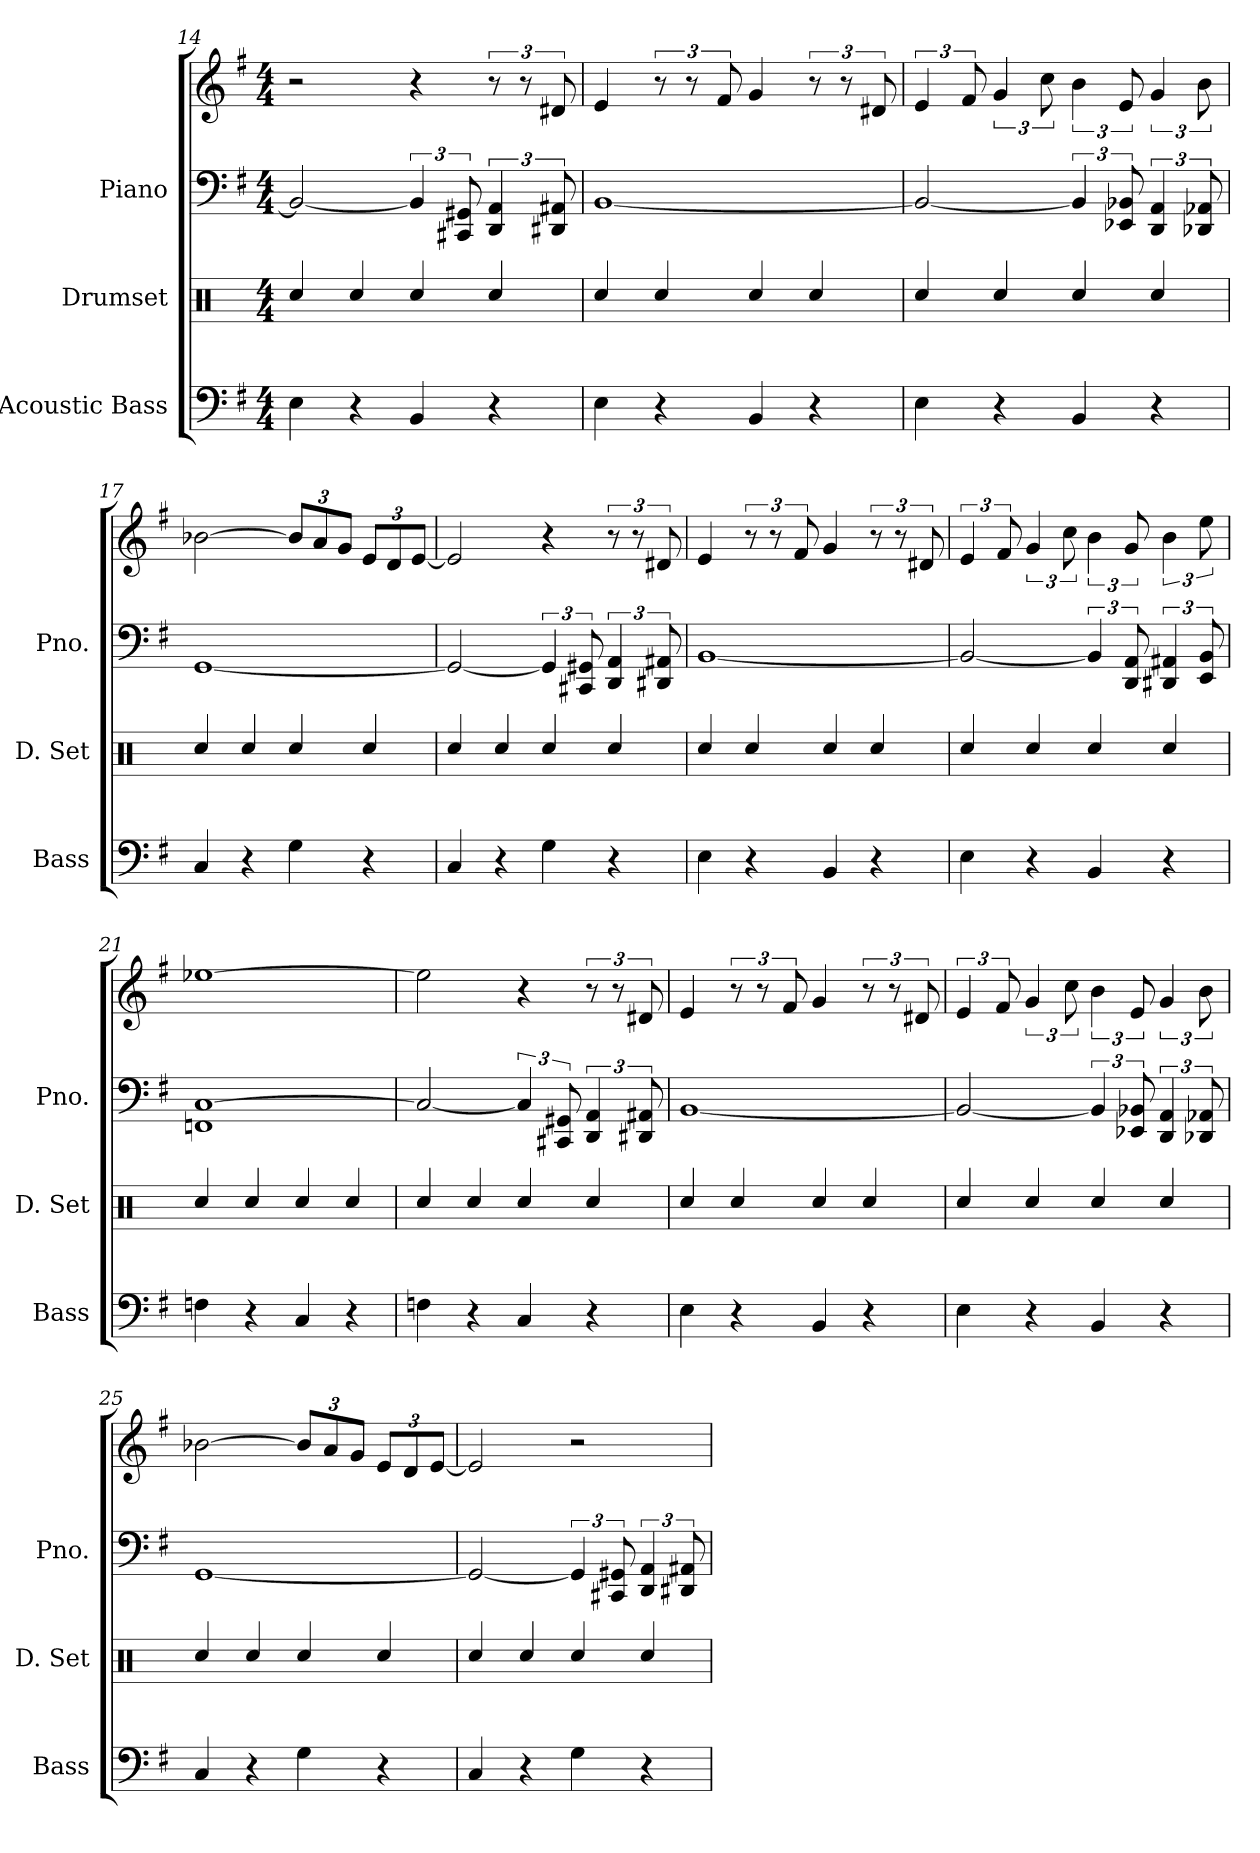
**kern	**kern	**kern	**kern
*part3	*part2	*part1	*part1
*staff4	*staff3	*staff2	*staff1
*I"Acoustic Bass	*I"Drumset	*I"Piano	*
*I'Bass	*I'D. Set	*I'Pno.	*
*clefF4	*clefX	*clefF4	*clefG2
*ITrd7c12	*	*	*
*k[f#]	*k[]	*k[f#]	*k[f#]
*M4/4	*M4/4	*M4/4	*M4/4
=14	=14	=14	=14
4EE\	4Rcc/	2BB/_	2r
4r	4Rcc/	.	.
4BBB/	4Rcc/	6BB/]	4r
.	.	12CC#X/ 12GG#X/	.
4r	4Rcc/	6DD/ 6AA/	12r
.	.	.	12r
.	.	12DD#X/ 12AA#X/	12d#X/
=15	=15	=15	=15
4EE\	4Rcc/	[1BB	4e/
4r	4Rcc/	.	12r
.	.	.	12r
.	.	.	12f#/
4BBB/	4Rcc/	.	4g/
4r	4Rcc/	.	12r
.	.	.	12r
.	.	.	12d#X/
!!LO:LB:g=z
=16	=16	=16	=16
4EE\	4Rcc/	2BB/_	6e/
.	.	.	12f#/
4r	4Rcc/	.	6g/
.	.	.	12cc\
4BBB/	4Rcc/	6BB/]	6b\
.	.	12EE-X/ 12BB-X/	12e/
4r	4Rcc/	6DD/ 6AA/	6g/
.	.	12DD-X/ 12AA-X/	12b\
=17	=17	=17	=17
4CC/	4Rcc/	[1GG	[2b-X\
4r	4Rcc/	.	.
*	*	*	*Xbrackettup
4GG\	4Rcc/	.	12b-/L]
.	.	.	12a/
.	.	.	12g/J
4r	4Rcc/	.	12e/L
.	.	.	12d/
.	.	.	[12e/J
=18	=18	=18	=18
4CC/	4Rcc/	2GG/_	2e/]
4r	4Rcc/	.	.
4GG\	4Rcc/	6GG/]	4r
.	.	12CC#X/ 12GG#X/	.
*	*	*	*brackettup
4r	4Rcc/	6DD/ 6AA/	12r
.	.	.	12r
.	.	12DD#X/ 12AA#X/	12d#X/
=19	=19	=19	=19
4EE\	4Rcc/	[1BB	4e/
4r	4Rcc/	.	12r
.	.	.	12r
.	.	.	12f#/
4BBB/	4Rcc/	.	4g/
4r	4Rcc/	.	12r
.	.	.	12r
.	.	.	12d#X/
!!LO:LB:g=z
=20	=20	=20	=20
4EE\	4Rcc/	2BB/_	6e/
.	.	.	12f#/
4r	4Rcc/	.	6g/
.	.	.	12cc\
4BBB/	4Rcc/	6BB/]	6b\
.	.	12DD/ 12AA/	12g/
4r	4Rcc/	6DD#X/ 6AA#X/	6b\
.	.	12EE/ 12BB/	12ee\
=21	=21	=21	=21
4FFn\	4Rcc/	1FFn [1C	[1ee-X
4r	4Rcc/	.	.
4CC/	4Rcc/	.	.
4r	4Rcc/	.	.
=22	=22	=22	=22
4FFn\	4Rcc/	2C/_	2ee-\]
4r	4Rcc/	.	.
4CC/	4Rcc/	6C/]	4r
.	.	12CC#X/ 12GG#X/	.
4r	4Rcc/	6DD/ 6AA/	12r
.	.	.	12r
.	.	12DD#X/ 12AA#X/	12d#X/
=23	=23	=23	=23
4EE\	4Rcc/	[1BB	4e/
4r	4Rcc/	.	12r
.	.	.	12r
.	.	.	12f#/
4BBB/	4Rcc/	.	4g/
4r	4Rcc/	.	12r
.	.	.	12r
.	.	.	12d#X/
!!LO:PB:g=z
=24	=24	=24	=24
4EE\	4Rcc/	2BB/_	6e/
.	.	.	12f#/
4r	4Rcc/	.	6g/
.	.	.	12cc\
4BBB/	4Rcc/	6BB/]	6b\
.	.	12EE-X/ 12BB-X/	12e/
4r	4Rcc/	6DD/ 6AA/	6g/
.	.	12DD-X/ 12AA-X/	12b\
=25	=25	=25	=25
4CC/	4Rcc/	[1GG	[2b-X\
4r	4Rcc/	.	.
*	*	*	*Xbrackettup
4GG\	4Rcc/	.	12b-/L]
.	.	.	12a/
.	.	.	12g/J
4r	4Rcc/	.	12e/L
.	.	.	12d/
.	.	.	[12e/J
=26	=26	=26	=26
4CC/	4Rcc/	2GG/_	2e/]
4r	4Rcc/	.	.
4GG\	4Rcc/	6GG/]	2r
.	.	12CC#X/ 12GG#X/	.
4r	4Rcc/	6DD/ 6AA/	.
.	.	12DD#X/ 12AA#X/	.
=	=	=	=
*-	*-	*-	*-
